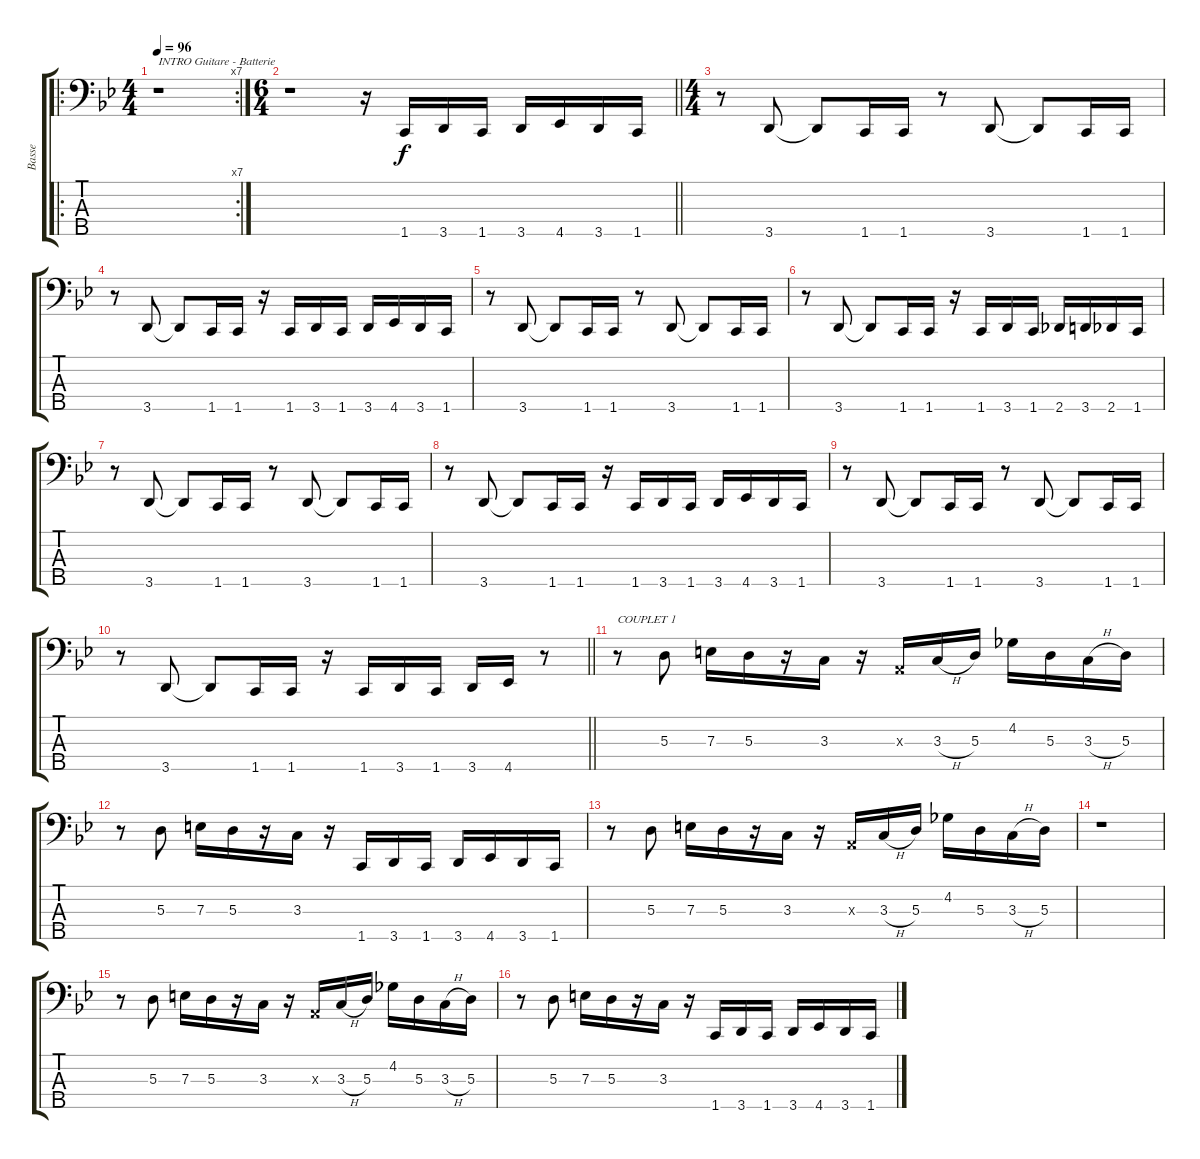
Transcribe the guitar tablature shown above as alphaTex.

\track ("Basse" "Basse") {instrument electricbassfinger}
\staff {score tabs}
\tuning (G2 D2 A1 E1 B0) {hide}
\ro
\rc 7
\ts (4 4)
\tempo 96
\clef f4
\ks bb
r.1{txt "INTRO Guitare - Batterie" dy f instrument electricbassfinger} |
\ts (6 4)
\barLineRight lightlight
r.1 r.16 1.5.16 3.5.16 1.5.16 3.5.16 4.5.16 3.5.16 1.5.16 |
\ts (4 4)
r.8 3.5.8 3.5{t}.8 1.5.16 1.5.16 r.8 3.5.8 3.5{t}.8 1.5.16 1.5.16 |
r.8 3.5.8 3.5{t}.8 1.5.16 1.5.16 r.16 1.5.16 3.5.16 1.5.16 3.5.16 4.5.16 3.5.16 1.5.16 |
r.8 3.5.8 3.5{t}.8 1.5.16 1.5.16 r.8 3.5.8 3.5{t}.8 1.5.16 1.5.16 |
r.8 3.5.8 3.5{t}.8 1.5.16 1.5.16 r.16 1.5.16 3.5.16 1.5.16 2.5.16 3.5.16 2.5.16 1.5.16 |
r.8 3.5.8 3.5{t}.8 1.5.16 1.5.16 r.8 3.5.8 3.5{t}.8 1.5.16 1.5.16 |
r.8 3.5.8 3.5{t}.8 1.5.16 1.5.16 r.16 1.5.16 3.5.16 1.5.16 3.5.16 4.5.16 3.5.16 1.5.16 |
r.8 3.5.8 3.5{t}.8 1.5.16 1.5.16 r.8 3.5.8 3.5{t}.8 1.5.16 1.5.16 |
\barLineRight lightlight
r.8 3.5.8 3.5{t}.8 1.5.16 1.5.16 r.16 1.5.16 3.5.16 1.5.16 3.5.16 4.5.16 r.8 |
r.8{txt "COUPLET 1"} 5.3.8 7.3.16 5.3.16 r.16 3.3.16 r.16 0.3{x}.16 3.3{h}.16 5.3.16 4.2.16 5.3.16 3.3{h}.16 5.3.16 |
r.8 5.3.8 7.3.16 5.3.16 r.16 3.3.16 r.16 1.5.16 3.5.16 1.5.16 3.5.16 4.5.16 3.5.16 1.5.16 |
r.8 5.3.8 7.3.16 5.3.16 r.16 3.3.16 r.16 0.3{x}.16 3.3{h}.16 5.3.16 4.2.16 5.3.16 3.3{h}.16 5.3.16 |
r.1 |
r.8 5.3.8 7.3.16 5.3.16 r.16 3.3.16 r.16 0.3{x}.16 3.3{h}.16 5.3.16 4.2.16 5.3.16 3.3{h}.16 5.3.16 |
r.8 5.3.8 7.3.16 5.3.16 r.16 3.3.16 r.16 1.5.16 3.5.16 1.5.16 3.5.16 4.5.16 3.5.16 1.5.16
